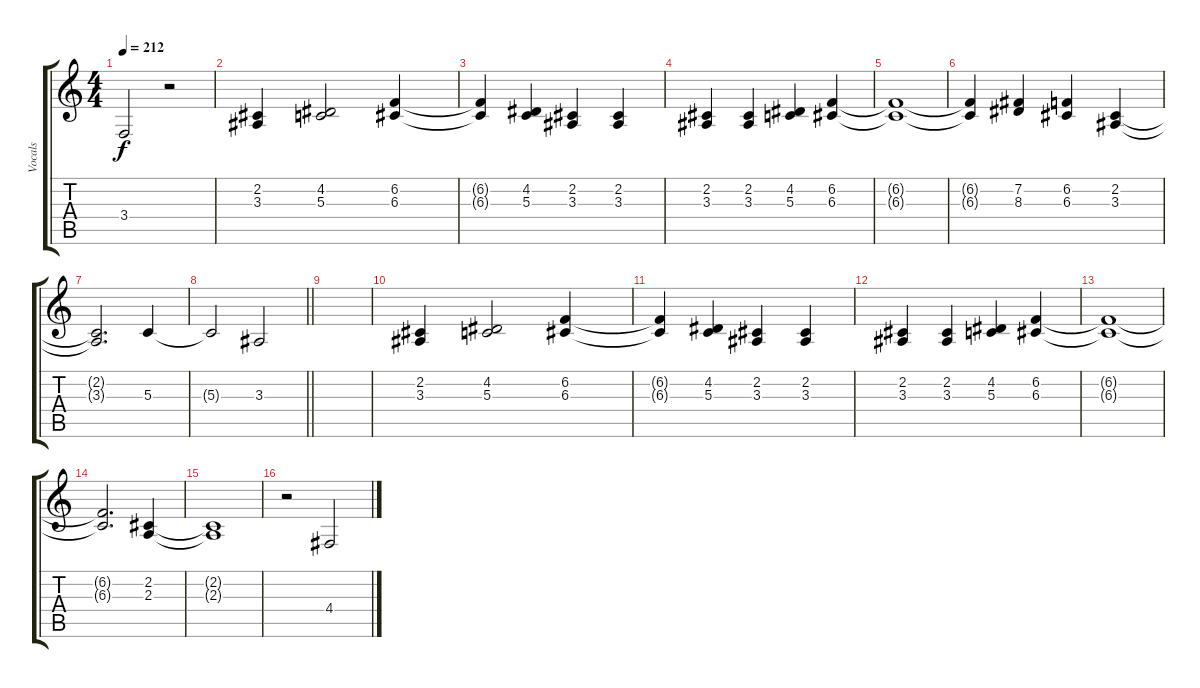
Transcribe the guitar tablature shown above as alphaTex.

\track ("Vocals" "Vocals") {instrument clarinet}
\staff {score tabs}
\tuning (E4 B3 G3 D3 A2 E2) {hide}
\ts (4 4)
\tempo 212
\clef g2
\ks c
3.4.2{dy f} r.2 |
(2.2 3.3).4 (4.2 5.3).2 (6.2 6.3).4 |
(6.2{t} 6.3{t}).4 (4.2 5.3).4 (2.2 3.3).4 (2.2 3.3).4 |
(2.2 3.3).4 (2.2 3.3).4 (4.2 5.3).4 (6.2 6.3).4 |
(6.2{t} 6.3{t}).1 |
(6.2{t} 6.3{t}).4 (7.2 8.3).4 (6.2 6.3).4 (2.2 3.3).4 |
(2.2{t} 3.3{t}).2{d} 5.3.4 |
\barLineRight lightlight
5.3{t}.2 3.3.2 |
|
(2.2 3.3).4 (4.2 5.3).2 (6.2 6.3).4 |
(6.2{t} 6.3{t}).4 (4.2 5.3).4 (2.2 3.3).4 (2.2 3.3).4 |
(2.2 3.3).4 (2.2 3.3).4 (4.2 5.3).4 (6.2 6.3).4 |
(6.2{t} 6.3{t}).1 |
(6.2{t} 6.3{t}).2{d} (2.2 2.3).4 |
(2.2{t} 2.3{t}).1 |
r.2 4.4.2
